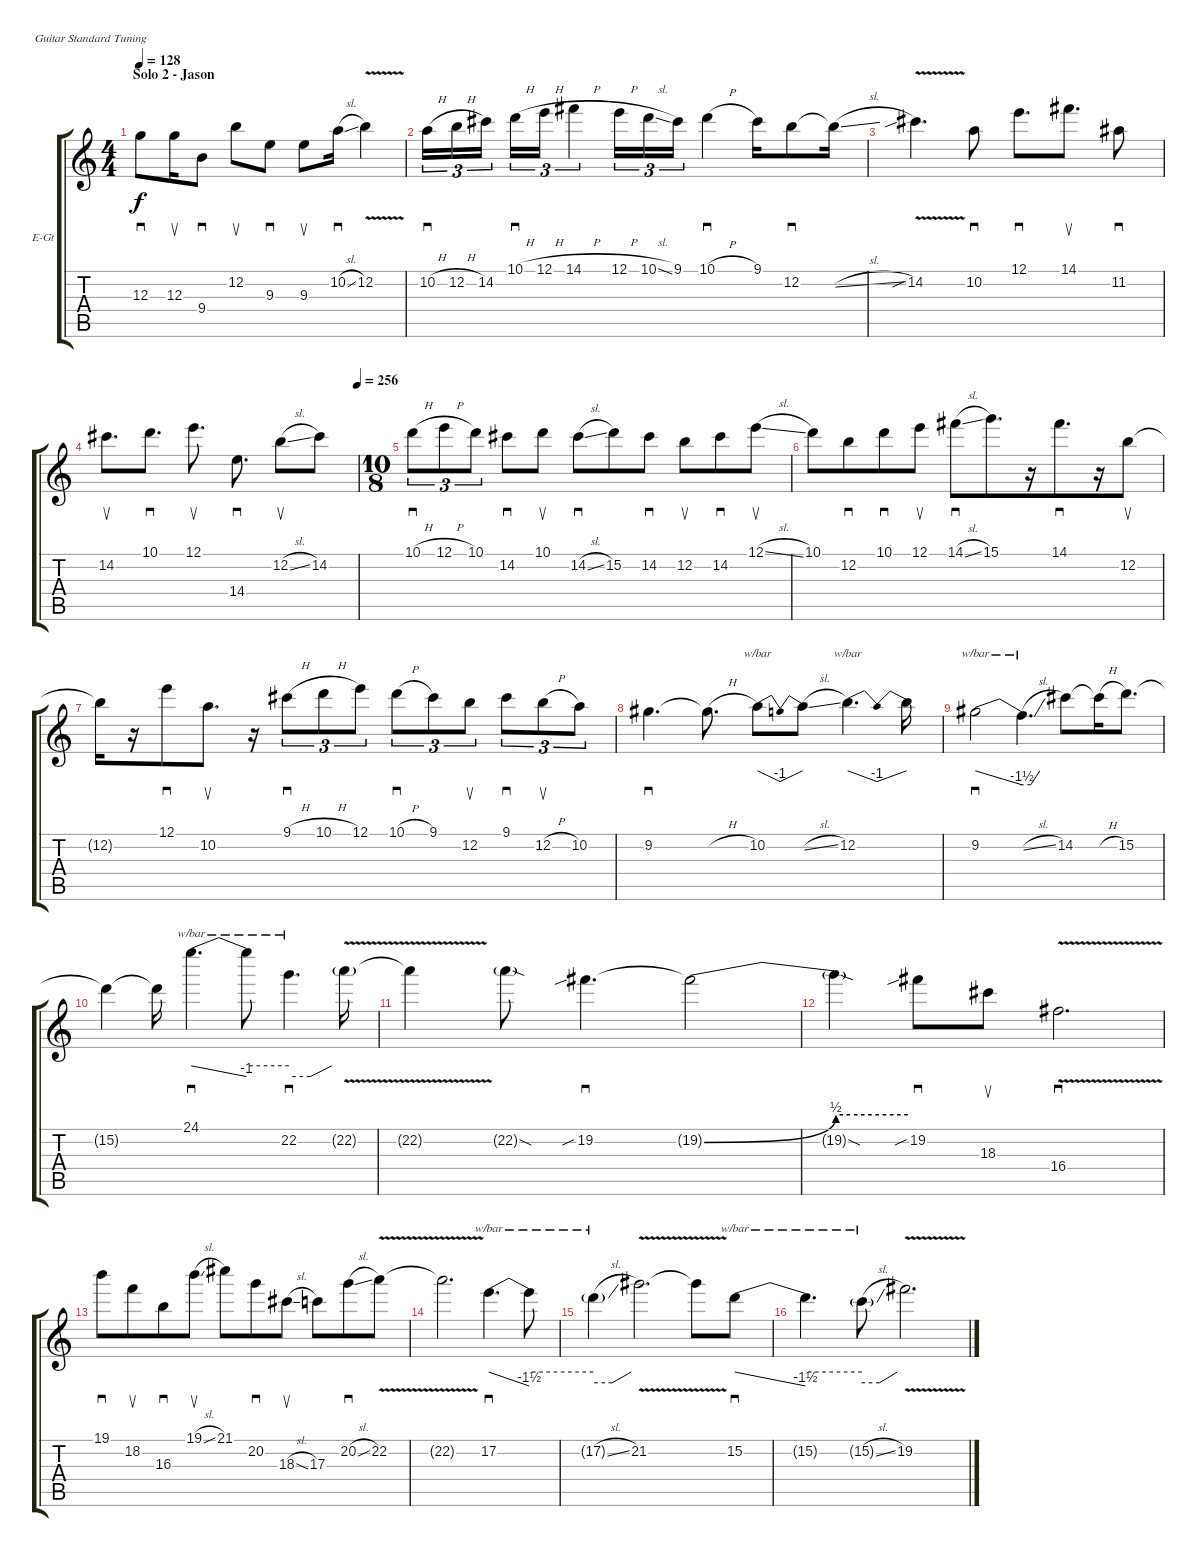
\bracketExtendMode groupsimilarinstruments
\firstSystemTrackNameOrientation horizontal
\otherSystemsTrackNameOrientation horizontal
\track ("Electric Guitar" "E-Gt") {instrument distortionguitar}
\staff {score tabs}
\tuning (E4 B3 G3 D3 A2 E2)
\ts (4 4)
\section ("" "Solo 2 - Jason")
\tempo 128
\clef g2
\ks c
12.3.8{sd dy f} 12.3.16{su} 9.4.8{sd} 12.2.8{su} 9.3.8{sd} 9.3.8{su} 10.2{sl}.16{sd} 12.2{v}.4 |
10.2{h}.16{sd tu (3 2)} 12.2{h}.16{tu (3 2)} 14.2.16{tu (3 2)} 10.1{h}.16{sd tu (3 2)} 12.1{h}.16{tu (3 2)} 14.1{h}.4{tu (3 2)} 12.1{h}.16{tu (3 2)} 10.1{sl}.16{tu (3 2)} 9.1.16{tu (3 2)} 10.1{h}.4{sd} 9.1.16 12.2.8{sd} 12.2{sl t}.16 |
14.2{v sib}.4{d} 10.2.8{sd} 12.1.8{d sd} 14.1.8{d su} 11.2.8{sd} |
\tempo (256 1)
14.2.8{d su} 10.1.8{d sd} 12.1.8{d su} 14.4.8{d sd} 12.2{sl}.8{su} 14.2.8 |
\ts (10 8)
10.1{h}.8{sd tu (3 2)} 12.1{h}.8{tu (3 2)} 10.1.8{tu (3 2)} 14.2.8{sd} 10.1.8{su} 14.2{sl}.8{sd} 15.2.8 14.2.8{sd} 12.2.8{su} 14.2.8{sd} 12.1{sl}.8{su} |
10.1.8 12.2.8{sd} 10.1.8{sd} 12.1.8{su} 14.1{sl}.8{sd} 15.1.8{d beam merge} r.16{beam merge} 14.1.8{d sd beam merge} r.16{beam merge} 12.2.8{su} |
12.2{t}.16 r.16 12.1.8{sd} 10.2.8{d su} r.16 9.1{h}.8{sd tu (3 2)} 10.1{h}.8{tu (3 2)} 12.1.8{tu (3 2)} 10.1{h}.8{sd tu (3 2)} 9.1.8{tu (3 2)} 12.2.8{su tu (3 2)} 9.1.8{sd tu (3 2)} 12.2{h}.8{su tu (3 2)} 10.2.8{tu (3 2)} |
9.2.4{d sd} 9.2{h t}.8{d} 10.2.8{tbe (dip default 0 0 15 -4 30 0)} 10.2{sl t}.8 12.2.4{d tbe (dip default 0 0 15 -4 30 0)} 12.2{t}.16 |
9.2.2{sd tbe (dive default 0 0 60 -6)} 9.2{sl t}.4{d tbe (custom default 0 -6 15 -6 15 -6 30 0)} 14.2.8 14.2{h t}.16 15.2.8{d} |
15.2{t}.4 15.2{t}.16 24.1.4{d sd tbe (dive default 0 0 45 -4)} 24.1{t}.8{tbe (hold default 0 0 60 0)} 22.2.4{d sd tbe (custom default 0 -4 30 -4 60 0)} 22.2{v g}.16 |
22.2{t}.4 22.2{sod g}.8 19.2{sib}.4{d sd} 19.2{be (bend 0 0 60 2) t}.2 |
19.2{be (hold 0 2 60 2) sod t}.4 19.2{sib}.8{sd} 18.3.8{su} 16.4{v}.2{d sd} |
19.1.8{sd} 18.2.8{su} 16.3.8{sd} 19.1{sl}.8{su} 21.1.8 20.2.8{sd} 18.3{sl}.8{su} 17.3.8 20.2{sl}.8{sd} 22.2{v}.8 |
22.2{v t}.2{d} 17.2.4{d sd tbe (dive default 0 0 60 -6)} 17.2{t}.8{tbe (hold default 0 0 60 0)} |
17.2{sl g}.4{tbe (custom default 0 -4 30 -4 60 0)} 21.2{v}.2{d} 21.2{v t}.8 15.2.8{sd tbe (dive default 0 0 60 -6)} |
15.2{t}.4{d tbe (hold default 0 0 60 0)} 15.2{sl g}.8{tbe (custom default 0 -4 30 -4 60 0)} 19.2{v}.2{d}
